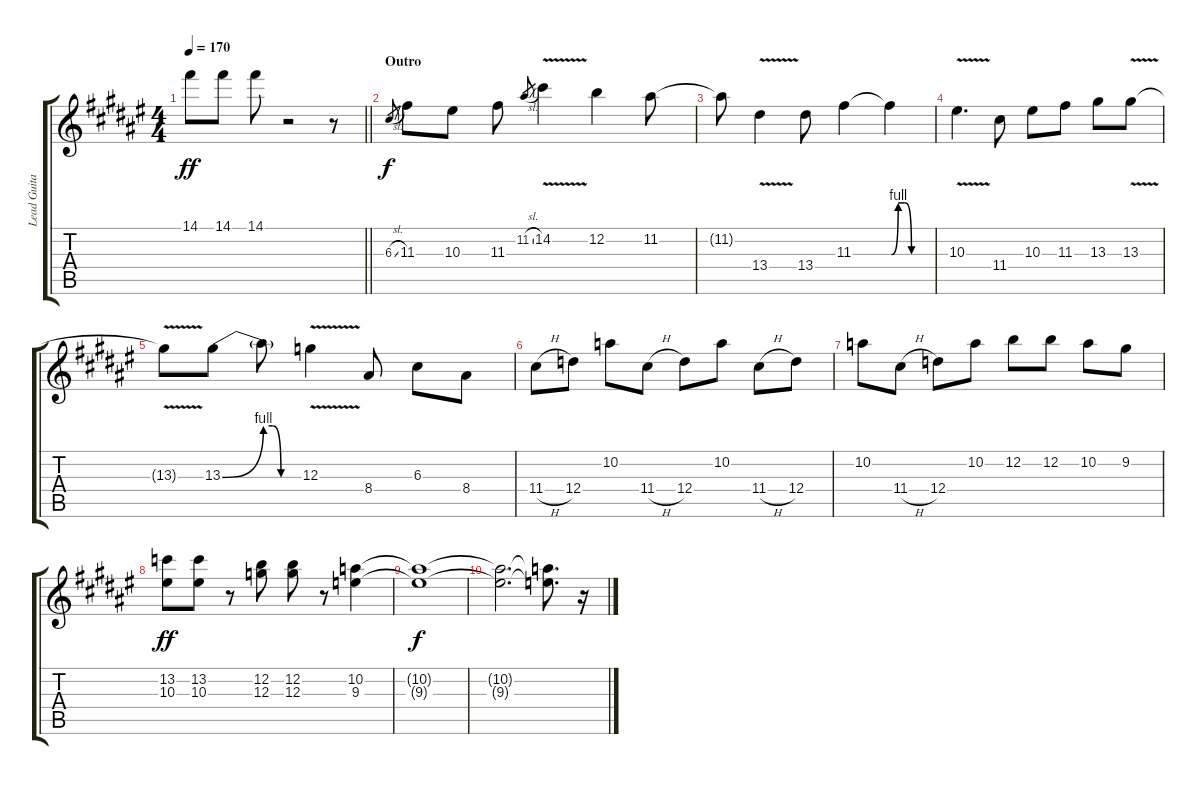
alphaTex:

\track ("Lead Guitar" "Lead Guita") {instrument overdrivenguitar}
\staff {score tabs}
\tuning (E4 B3 G3 D3 A2 E2) {hide}
\ts (4 4)
\tempo 170
\clef g2
\barLineRight lightlight
\ks f#
14.1{t}.8{dy ff} 14.1.8 14.1.8 r.2 r.8 |
\section ("" "Outro")
6.3{sl}.8{gr dy f} 11.3.8 10.3.8 11.3.8 11.2{sl}.8{gr} 14.2{v}.4 12.2.4 11.2.8 |
11.2{t}.8 13.4{v}.4 13.4.8 11.3.4 11.3{be (custom 0 0 10 4 20 4 30 0 60 0) t}.4 |
10.3{v}.4{d} 11.4.8 10.3.8 11.3.8 13.3.8 13.3{v}.8 |
13.3{t}.8 13.3{be (bend 0 0 60 4)}.8 13.3{be (custom 0 4 15 4 30 0 60 0) t}.8 12.3{v}.4 8.4.8 6.3.8 8.4.8 |
11.4{h}.8 12.4.8 10.2.8 11.4{h}.8 12.4.8 10.2.8 11.4{h}.8 12.4.8 |
10.2.8 11.4{h}.8 12.4.8 10.2.8 12.2.8 12.2.8 10.2.8 9.2.8 |
(13.2 10.3).8{dy ff} (13.2 10.3).8 r.8 (12.2 12.3).8 (12.2 12.3).8 r.8 (10.2 9.3).4 |
(10.2{t} 9.3{t}).1{dy f} |
(10.2{t} 9.3{t}).2{d} (10.2{t} 9.3{t}).8{d} r.16
